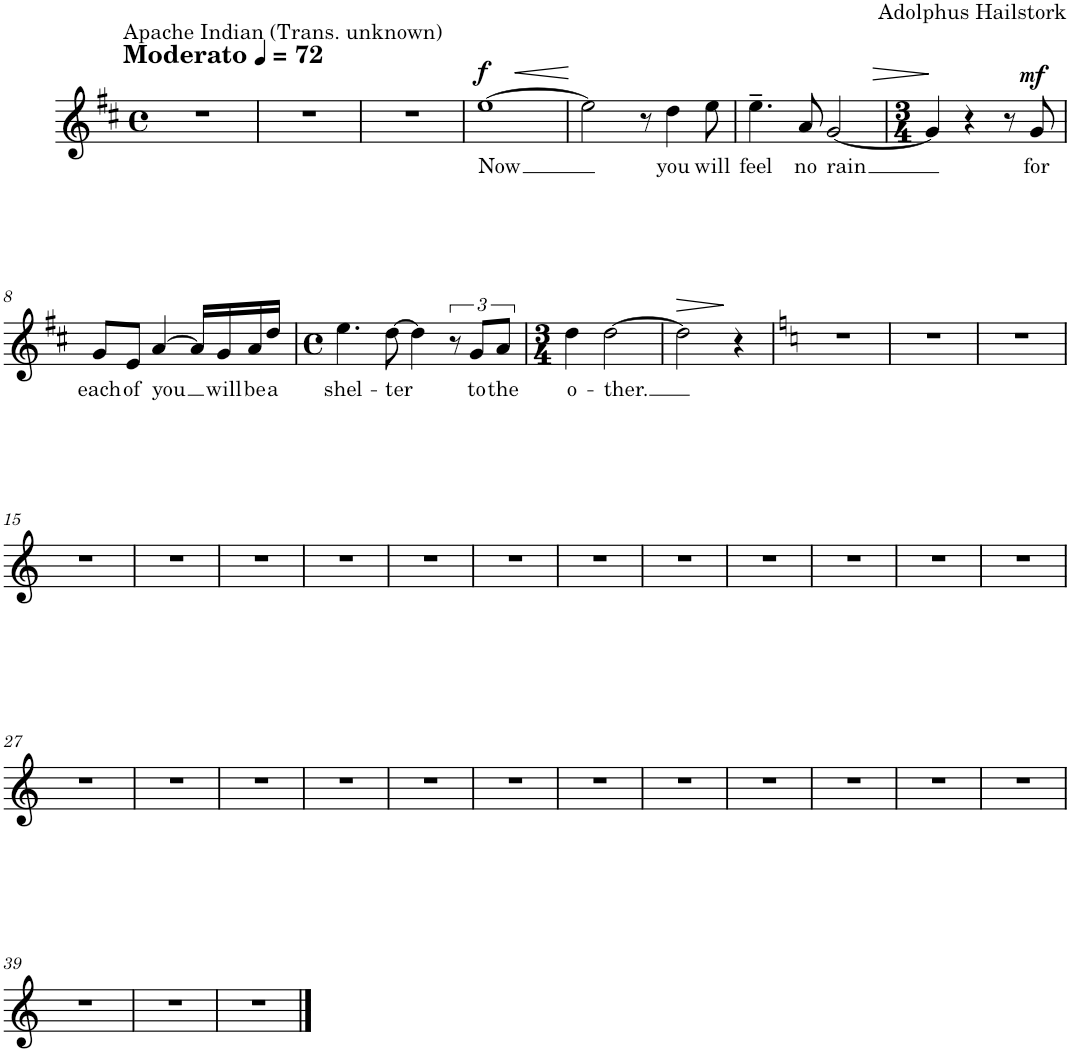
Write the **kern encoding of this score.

**kern	**text	**dynam
*part1	*part1	*part1
*staff1	*staff1	*staff1
*I"Voice	*	*
*I'Vo.	*	*
*clefG2	*	*
*k[f#c#]	*	*
*M4/4	*	*
*met(c)	*	*
*MM72	*	*
=1	=1	=1
!LO:TX:a:B:t=Moderato	!	!
!LO:TX:a:t=Apache Indian (Trans. unknown)	!	!
1r	.	.
=2	=2	=2
1r	.	.
=3	=3	=3
1r	.	.
=4	=4	=4
!	!LO:LY:b	!LO:HP:b
!	!	!LO:DY:n=1:a
[1ee	Now	< f
=5	=5	=5
2ee\]	.	.
8r	.	[
!	!LO:LY:b	!
4dd\	you	.
!	!LO:LY:b	!
8ee\	will	.
=6	=6	=6
!	!LO:LY:b	!
4.ee~\	feel	.
!	!LO:LY:b	!
8a/	no	.
!	!LO:LY:b	!LO:HP:b
[2g/	rain	>
=7	=7	=7
*M3/4	*	*
4g/]	.	.
4r	.	]
8r	.	.
!	!LO:LY:b	!LO:DY:a
8g/	for	mf
!!LO:LB:g=z
=8	=8	=8
!	!LO:LY:b	!
8g/L	each	.
!	!LO:LY:b	!
8e/J	of	.
!	!LO:LY:b	!
[>4a/	you	.
16a/LL]	.	.
!	!LO:LY:b	!
16g/	will	.
!	!LO:LY:b	!
16a/	be	.
!	!LO:LY:b	!
16dd/JJ	a	.
=9	=9	=9
*M4/4	*	*
*met(c)	*	*
!	!LO:LY:b	!
4.ee\	shel-	.
!	!LO:LY:b	!
[8dd\	-ter	.
4dd\]	.	.
12r	.	.
!	!LO:LY:b	!
12g/L	to	.
!	!LO:LY:b	!
12a/J	the	.
=10	=10	=10
*M3/4	*	*
!	!LO:LY:b	!
4dd\	o-	.
!	!LO:LY:b	!
[2dd\	-ther.	.
=11	=11	=11
!	!	!LO:HP:b
2dd\]	.	>
4r	.	]
=12	=12	=12
*k[]	*	*
2.r	.	.
=13	=13	=13
2.r	.	.
=14	=14	=14
2.r	.	.
!!LO:LB:g=z
=15	=15	=15
2.r	.	.
=16	=16	=16
2.r	.	.
=17	=17	=17
2.r	.	.
=18	=18	=18
2.r	.	.
=19	=19	=19
2.r	.	.
=20	=20	=20
2.r	.	.
=21	=21	=21
2.r	.	.
=22	=22	=22
2.r	.	.
=23	=23	=23
2.r	.	.
=24	=24	=24
2.r	.	.
=25	=25	=25
2.r	.	.
=26	=26	=26
2.r	.	.
!!LO:LB:g=z
=27	=27	=27
2.r	.	.
=28	=28	=28
2.r	.	.
=29	=29	=29
2.r	.	.
=30	=30	=30
2.r	.	.
=31	=31	=31
2.r	.	.
=32	=32	=32
2.r	.	.
=33	=33	=33
2.r	.	.
=34	=34	=34
2.r	.	.
=35	=35	=35
2.r	.	.
=36	=36	=36
2.r	.	.
=37	=37	=37
2.r	.	.
=38	=38	=38
2.r	.	.
!!LO:LB:g=z
=39	=39	=39
2.r	.	.
=40	=40	=40
2.r	.	.
=41	=41	=41
2.r	.	.
==	==	==
*-	*-	*-
